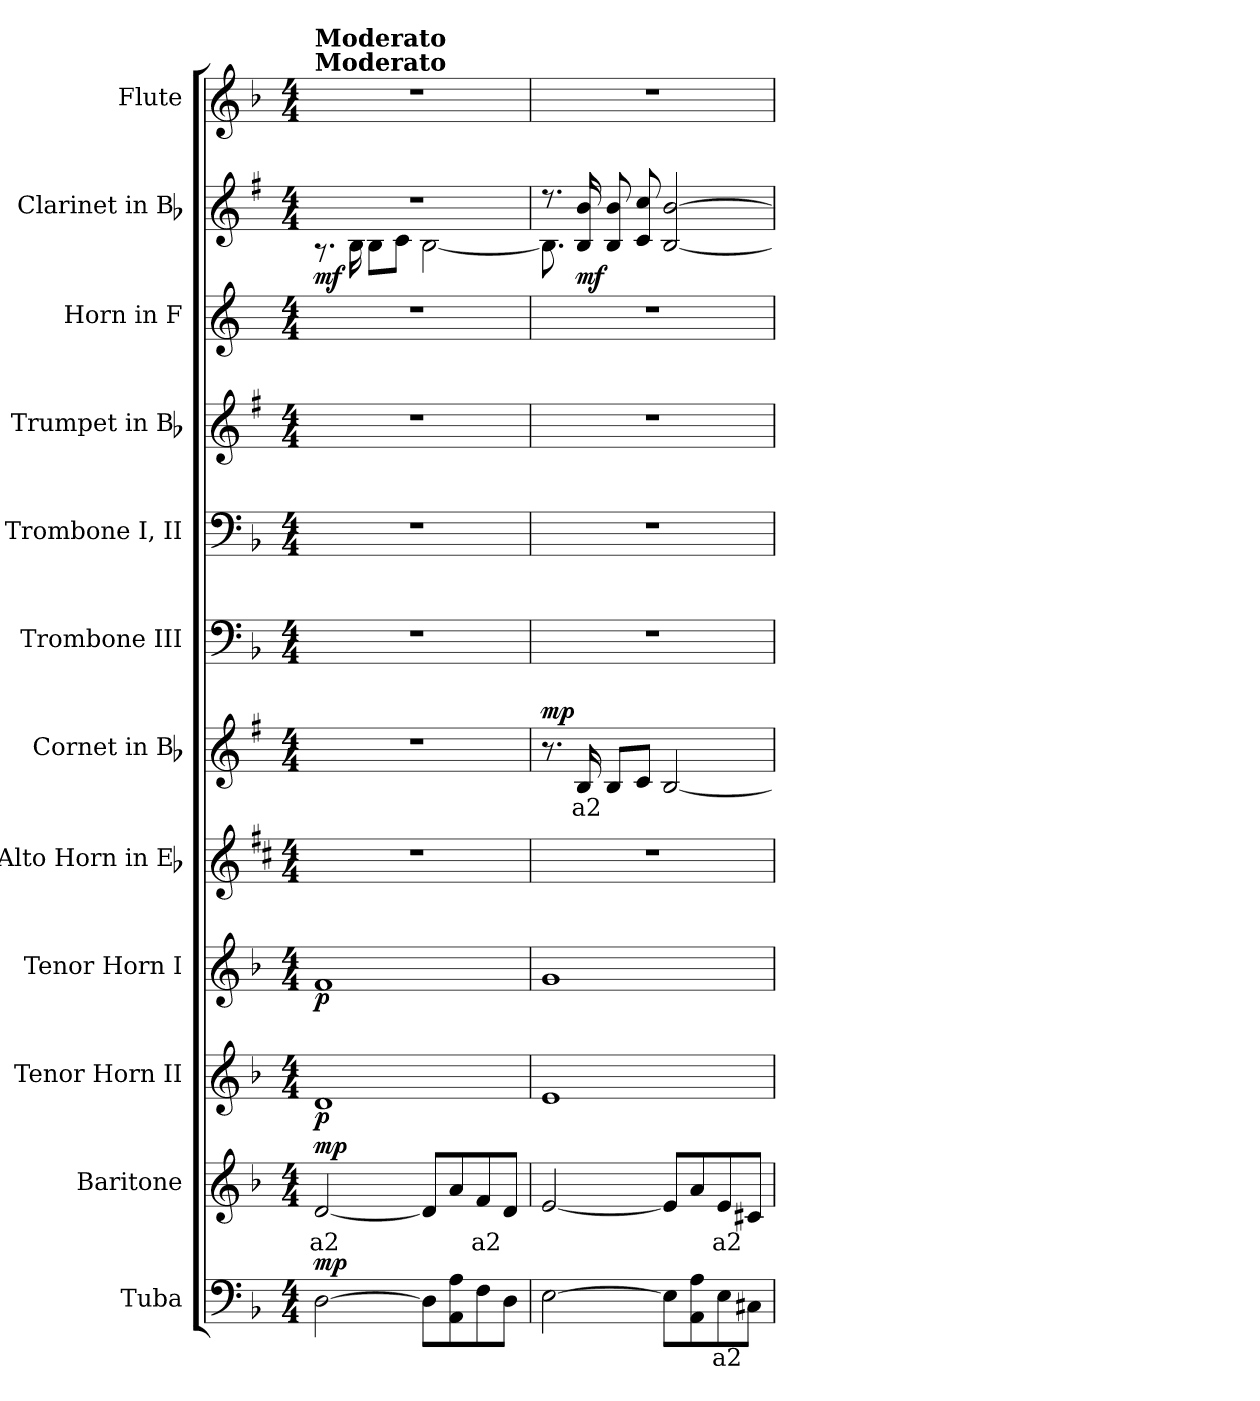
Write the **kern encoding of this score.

**kern	**text	**dynam	**kern	**text	**dynam	**kern	**dynam	**kern	**dynam	**kern	**kern	**text	**dynam	**kern	**kern	**kern	**kern	**kern	**dynam	**kern
*part12	*part12	*part12	*part11	*part11	*part11	*part10	*part10	*part9	*part9	*part8	*part7	*part7	*part7	*part6	*part5	*part4	*part3	*part2	*part2	*part1
*staff12	*staff12	*staff12	*staff11	*staff11	*staff11	*staff10	*staff10	*staff9	*staff9	*staff8	*staff7	*staff7	*staff7	*staff6	*staff5	*staff4	*staff3	*staff2	*staff2	*staff1
*I"Tuba	*	*	*I"Baritone	*	*	*I"Tenor Horn II	*	*I"Tenor Horn I	*	*I"Alto Horn in Eb	*I"Cornet in Bb	*	*	*I"Trombone III	*I"Trombone I, II	*I"Trumpet in Bb	*I"Horn in F	*I"Clarinet in Bb	*	*I"Flute
*I'Tba.	*	*	*I'Bar.	*	*	*I'Tenor.	*	*I'Tenor I.	*	*	*I'Cor.	*	*	*I'Tbn.	*I'Tbn.	*I'Tpt.	*I'Hn.	*I'Cl.	*	*I'Fl.
!!LO:PB:g=z
*clefF4	*	*	*clefG2	*	*	*clefG2	*	*clefG2	*	*clefG2	*clefG2	*	*	*clefF4	*clefF4	*clefG2	*clefG2	*clefG2	*	*clefG2
*	*	*	*ITrd8c14	*	*	*ITrd8c14	*	*ITrd8c14	*	*ITrd5c9	*ITrd1c2	*	*	*	*	*ITrd1c2	*ITrd4c7	*ITrd1c2	*	*
*k[b-]	*	*	*k[b-]	*	*	*k[b-]	*	*k[b-]	*	*k[b-]	*k[b-]	*	*	*k[b-]	*k[b-]	*k[b-]	*k[b-]	*k[b-]	*	*k[b-]
*F:	*	*	*F:	*	*	*F:	*	*F:	*	*F:	*F:	*	*	*F:	*F:	*F:	*F:	*F:	*	*F:
*M4/4	*	*	*M4/4	*	*	*M4/4	*	*M4/4	*	*M4/4	*M4/4	*	*	*M4/4	*M4/4	*M4/4	*M4/4	*M4/4	*	*M4/4
*MM100	*	*	*MM100	*	*	*MM100	*	*MM100	*	*MM100	*MM100	*	*	*MM100	*MM100	*MM100	*MM100	*MM100	*	*MM100
=1	=1	=1	=1	=1	=1	=1	=1	=1	=1	=1	=1	=1	=1	=1	=1	=1	=1	=1	=1	=1
!	!	!	!	!	!	!	!	!	!	!	!	!	!	!	!	!	!	!	!	!LO:TX:a:B:t=Moderato
!	!	!	!	!	!	!	!	!	!	!	!	!	!	!	!	!	!	!	!	!LO:TX:a:B:t=Moderato
!	!	!	!	!LO:LY:b:color=#000000	!	!	!	!	!	!	!	!	!	!	!	!	!	!	!	!
*	*	*	*	*	*	*	*	*	*	*	*	*	*	*	*	*	*	*^	*	*
[2Di\	.	mp	[2Di/	a2	mp	1Di	p	1Fi	p	1r	1r	.	.	1r	1r	1r	1r	1r	8.r	mf	1r
.	.	.	.	.	.	.	.	.	.	.	.	.	.	.	.	.	.	.	16Ai\	.	.
.	.	.	.	.	.	.	.	.	.	.	.	.	.	.	.	.	.	.	8Ai\L	.	.
.	.	.	.	.	.	.	.	.	.	.	.	.	.	.	.	.	.	.	8B-i\J	.	.
8Di\L]	.	.	8Di/L]	.	.	.	.	.	.	.	.	.	.	.	.	.	.	.	[2Ai\	.	.
8AAi\ 8Ai	.	.	8Ai/	.	.	.	.	.	.	.	.	.	.	.	.	.	.	.	.	.	.
!	!	!	!	!LO:LY:b:color=#000000	!	!	!	!	!	!	!	!	!	!	!	!	!	!	!	!	!
8Fi\	.	.	8Fi/	a2	.	.	.	.	.	.	.	.	.	.	.	.	.	.	.	.	.
8Di\J	.	.	8Di/J	.	.	.	.	.	.	.	.	.	.	.	.	.	.	.	.	.	.
=2	=2	=2	=2	=2	=2	=2	=2	=2	=2	=2	=2	=2	=2	=2	=2	=2	=2	=2	=2	=2	=2
[2Ei\	.	.	[2Ei/	.	.	1Ei	.	1Gi	.	1r	8.r	.	mp	1r	1r	1r	1r	8.r	8.Ai\]	.	1r
!	!	!	!	!	!	!	!	!	!	!	!	!LO:LY:a:color=#000000	!	!	!	!	!	!	!	!	!
.	.	.	.	.	.	.	.	.	.	.	16Ai/	a2	.	.	.	.	.	16Ai/ 16ai	16ryy	mf	.
.	.	.	.	.	.	.	.	.	.	.	8Ai/L	.	.	.	.	.	.	8Ai/ 8ai	4ryy	.	.
.	.	.	.	.	.	.	.	.	.	.	8B-i/J	.	.	.	.	.	.	8B-i/ 8b-i	.	.	.
8Ei\L]	.	.	8Ei/L]	.	.	.	.	.	.	.	[2Ai/	.	.	.	.	.	.	[2Ai/ [2ai	2ryy	.	.
8AAi\ 8Ai	.	.	8Ai/	.	.	.	.	.	.	.	.	.	.	.	.	.	.	.	.	.	.
!	!LO:LY:b:color=#000000	!	!	!	!	!	!	!	!	!	!	!	!	!	!	!	!	!	!	!	!
!	!	!	!	!LO:LY:b:color=#000000	!	!	!	!	!	!	!	!	!	!	!	!	!	!	!	!	!
8Ei\	a2	.	8Ei/	a2	.	.	.	.	.	.	.	.	.	.	.	.	.	.	.	.	.
8C#Xi\J	.	.	8C#Xi/J	.	.	.	.	.	.	.	.	.	.	.	.	.	.	.	.	.	.
*	*	*	*	*	*	*	*	*	*	*	*	*	*	*	*	*	*	*v	*v	*	*
=	=	=	=	=	=	=	=	=	=	=	=	=	=	=	=	=	=	=	=	=
*-	*-	*-	*-	*-	*-	*-	*-	*-	*-	*-	*-	*-	*-	*-	*-	*-	*-	*-	*-	*-
